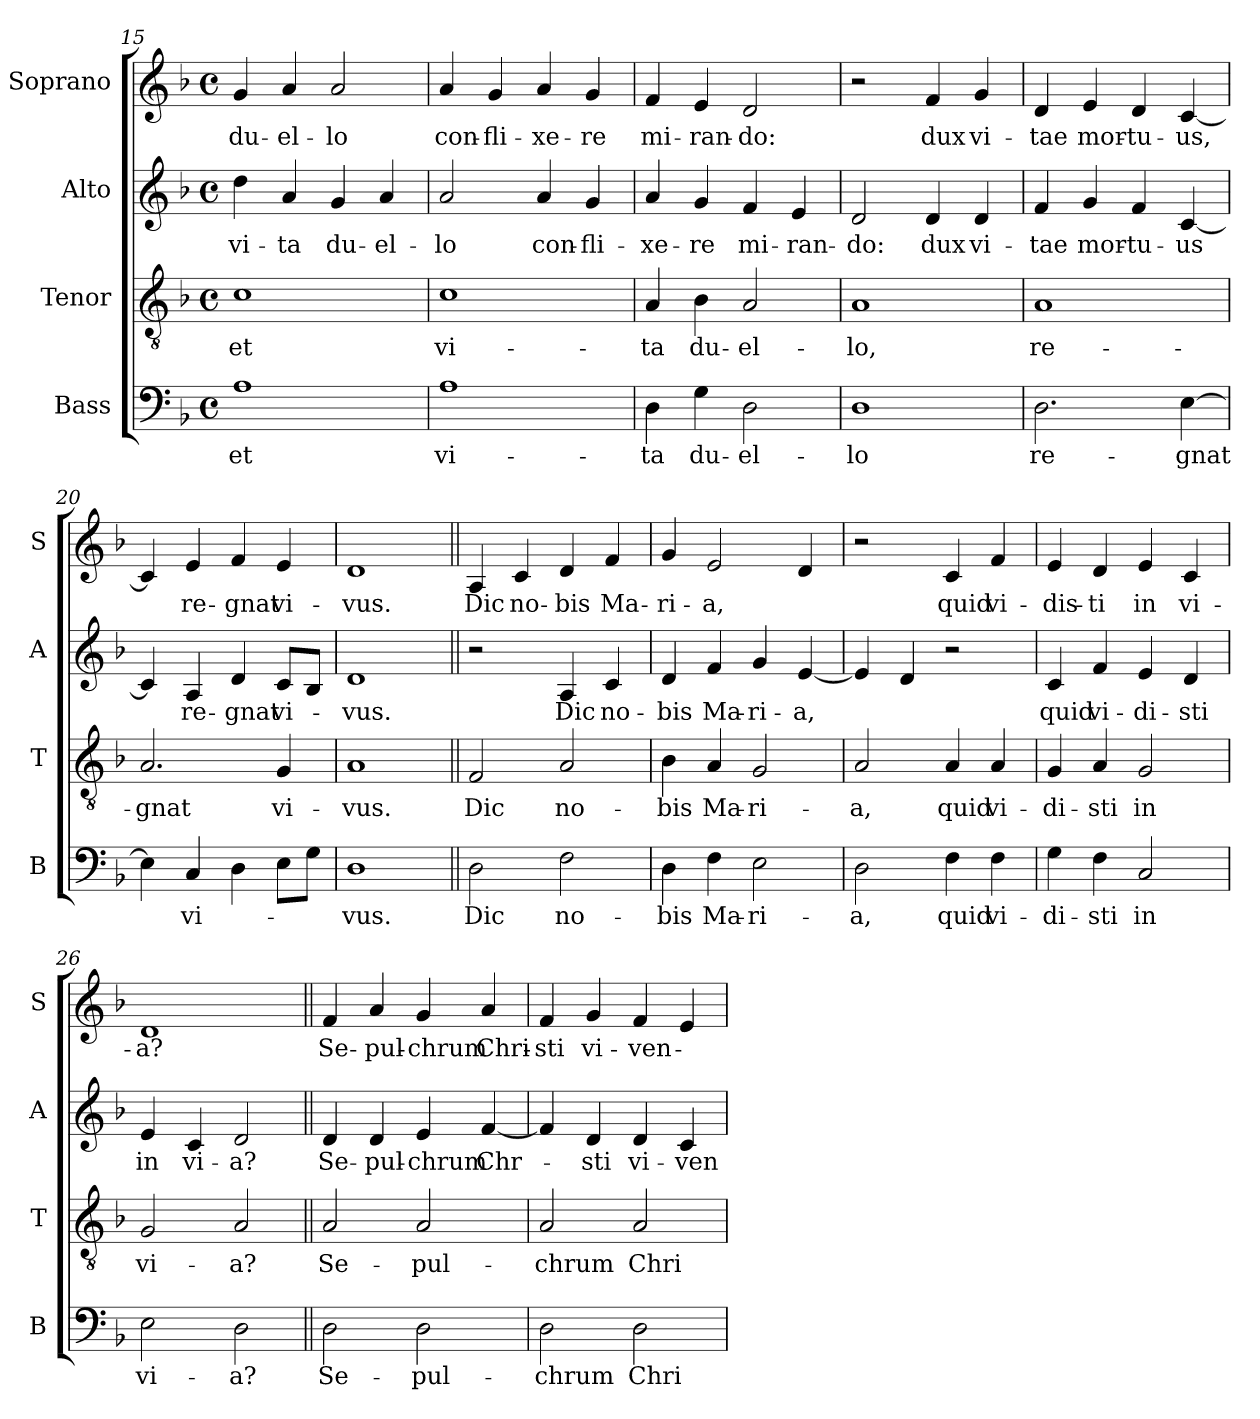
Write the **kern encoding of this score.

**kern	**text	**kern	**text	**kern	**text	**kern	**text
*part4	*part4	*part3	*part3	*part2	*part2	*part1	*part1
*staff4	*staff4	*staff3	*staff3	*staff2	*staff2	*staff1	*staff1
*I"Bass	*	*I"Tenor	*	*I"Alto	*	*I"Soprano	*
*I'B	*	*I'T	*	*I'A	*	*I'S	*
*clefF4	*	*clefGv2	*	*clefG2	*	*clefG2	*
*k[b-]	*	*k[b-]	*	*k[b-]	*	*k[b-]	*
*F:	*	*F:	*	*F:	*	*F:	*
*M4/4	*	*M4/4	*	*M4/4	*	*M4/4	*
*met(c)	*	*met(c)	*	*met(c)	*	*met(c)	*
=15	=15	=15	=15	=15	=15	=15	=15
1A	et	1c	et	4dd\	vi-	4g/	du-
.	.	.	.	4a/	-ta	4a/	-el-
.	.	.	.	4g/	du-	2a/	-lo
.	.	.	.	4a/	-el-	.	.
=16	=16	=16	=16	=16	=16	=16	=16
1A	vi-	1c	vi-	2a/	-lo	4a/	con-
.	.	.	.	.	.	4g/	-fli-
.	.	.	.	4a/	con-	4a/	-xe-
.	.	.	.	4g/	-fli-	4g/	-re
=17	=17	=17	=17	=17	=17	=17	=17
4D\	-ta	4A/	-ta	4a/	-xe-	4f/	mi-
4G\	du-	4B-\	du-	4g/	-re	4e/	-ran-
2D\	-el-	2A/	-el-	4f/	mi-	2d/	-do:
.	.	.	.	4e/	-ran-	.	.
!!LO:PB:g=z
=18	=18	=18	=18	=18	=18	=18	=18
1D	-lo	1A	-lo,	2d/	-do:	2r	.
.	.	.	.	4d/	dux	4f/	dux
.	.	.	.	4d/	vi-	4g/	vi-
=19	=19	=19	=19	=19	=19	=19	=19
2.D\	re-	1A	re-	4f/	-tae	4d/	-tae
.	.	.	.	4g/	mor-	4e/	mor-
.	.	.	.	4f/	-tu-	4d/	-tu-
[4E\	-gnat	.	.	[4c/	-us	[4c/	-us,
=20	=20	=20	=20	=20	=20	=20	=20
4E\]	.	2.A/	-gnat	4c/]	.	4c/]	.
4C/	vi-	.	.	4A/	re-	4e/	re-
4D\	.	.	.	4d/	-gnat	4f/	-gnat
8E\L	.	4G/	vi-	8c/L	vi-	4e/	vi-
8G\J	.	.	.	8B-/J	.	.	.
=21	=21	=21	=21	=21	=21	=21	=21
1D	-vus.	1A	-vus.	1d	-vus.	1d	-vus.
=22||	=22||	=22||	=22||	=22||	=22||	=22||	=22||
2D\	Dic	2F/	Dic	2r	.	4A/	Dic
.	.	.	.	.	.	4c/	no-
2F\	no-	2A/	no-	4A/	Dic	4d/	-bis
.	.	.	.	4c/	no-	4f/	Ma-
=23	=23	=23	=23	=23	=23	=23	=23
4D\	-bis	4B-\	-bis	4d/	-bis	4g/	-ri-
4F\	Ma-	4A/	Ma-	4f/	Ma-	2e/	-a,
2E\	-ri-	2G/	-ri-	4g/	-ri-	.	.
.	.	.	.	[4e/	-a,	4d/	.
!!LO:LB:g=z
=24	=24	=24	=24	=24	=24	=24	=24
2D\	-a,	2A/	-a,	4e/]	.	2r	.
.	.	.	.	4d/	.	.	.
4F\	quid	4A/	quid	2r	.	4c/	quid
4F\	vi-	4A/	vi-	.	.	4f/	vi-
=25	=25	=25	=25	=25	=25	=25	=25
4G\	-di-	4G/	-di-	4c/	quid	4e/	-dis-
4F\	-sti	4A/	-sti	4f/	vi-	4d/	-ti
2C/	in	2G/	in	4e/	-di-	4e/	in
.	.	.	.	4d/	-sti	4c/	vi-
=26	=26	=26	=26	=26	=26	=26	=26
2E\	vi-	2G/	vi-	4e/	in	1d	-a?
.	.	.	.	4c/	vi-	.	.
2D\	-a?	2A/	-a?	2d/	-a?	.	.
=27||	=27||	=27||	=27||	=27||	=27||	=27||	=27||
2D\	Se-	2A/	Se-	4d/	Se-	4f/	Se-
.	.	.	.	4d/	-pul-	4a/	-pul-
2D\	-pul-	2A/	-pul-	4e/	-chrum	4g/	-chrum
.	.	.	.	[4f/	Chr-	4a/	Chri-
=28	=28	=28	=28	=28	=28	=28	=28
2D\	-chrum	2A/	-chrum	4f/]	.	4f/	-sti
.	.	.	.	4d/	-sti	4g/	vi-
2D\	Chri-	2A/	Chri-	4d/	vi-	4f/	-ven-
.	.	.	.	4c/	-ven-	4e/	.
=	=	=	=	=	=	=	=
*-	*-	*-	*-	*-	*-	*-	*-
